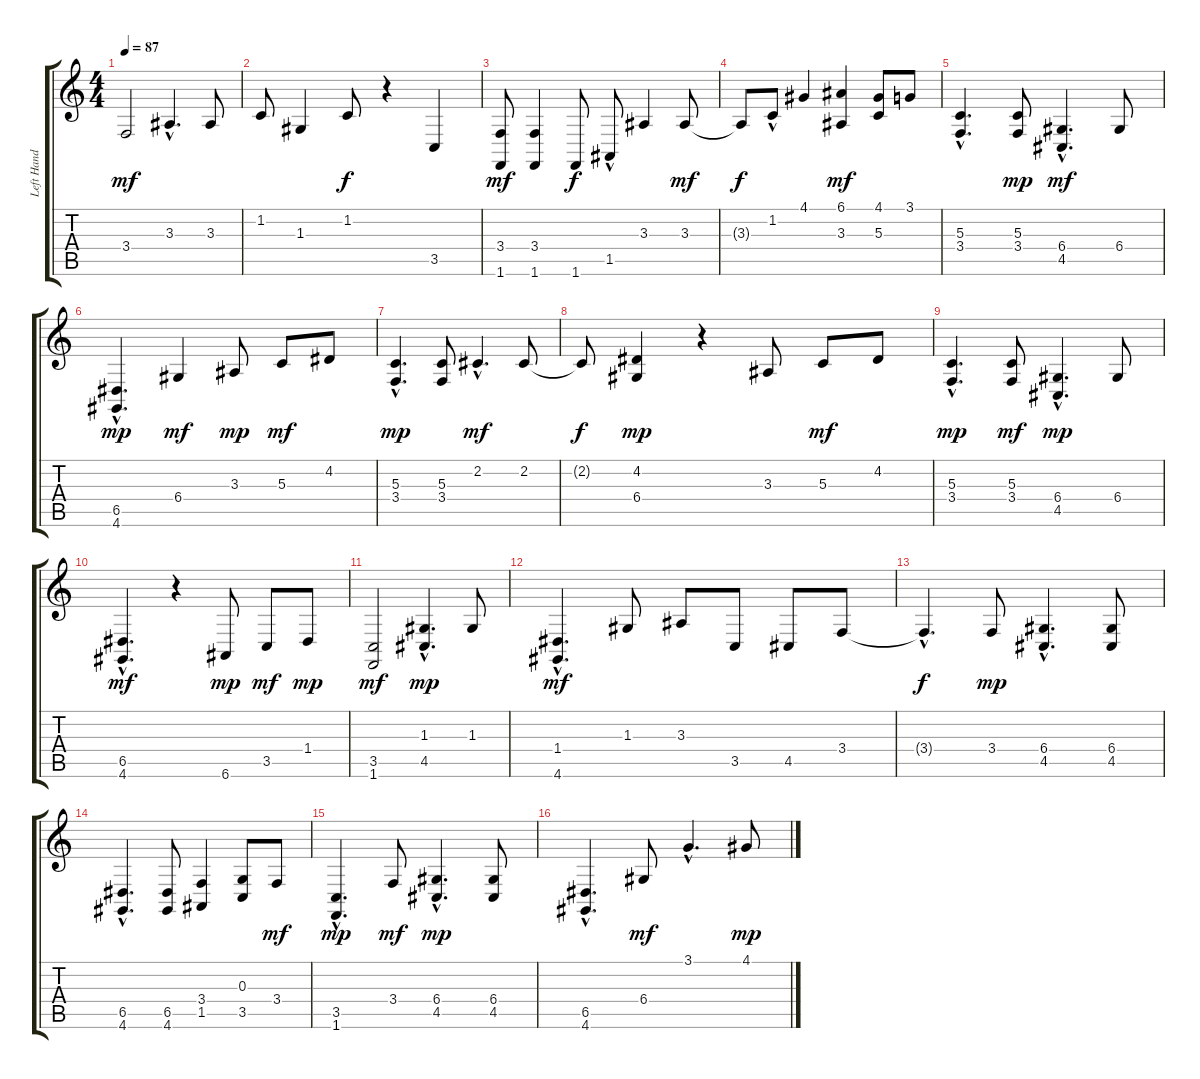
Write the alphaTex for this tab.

\track ("Left Hand" "Left Hand") {instrument acousticgrandpiano}
\staff {score tabs}
\tuning (E4 B3 G3 D3 A2 E2) {hide}
\ts (4 4)
\tempo 87
\clef g2
\ks c
3.4.2{dy mf} 3.3{hac}.4{d} 3.3.8 |
1.2.8 1.3.4 1.2.8{dy f} r.4 3.5.4 |
(3.4 1.6).8{dy mf} (3.4 1.6).4 1.6.8{dy f} 1.5{hac}.8 3.3.4 3.3.8{dy mf} |
3.3{t}.8{dy f} 1.2{hac}.8 4.1.4 (6.1 3.3).4{dy mf} (4.1 5.3).8 3.1.8 |
(5.3{hac} 3.4{hac}).4{d} (5.3 3.4).8{dy mp} (6.4{hac} 4.5{hac}).4{d dy mf} 6.4.8 |
(6.5{hac} 4.6{hac}).4{d dy mp} 6.4.4{dy mf} 3.3.8{dy mp} 5.3.8{dy mf} 4.2.8 |
(5.3{hac} 3.4{hac}).4{d dy mp} (5.3 3.4).8 2.2{hac}.4{d dy mf} 2.2.8 |
2.2{t}.8{dy f} (4.2 6.4).4{dy mp} r.4 3.3.8 5.3.8{dy mf} 4.2.8 |
(5.3{hac} 3.4{hac}).4{d dy mp} (5.3 3.4).8{dy mf} (6.4{hac} 4.5{hac}).4{d dy mp} 6.4.8 |
(6.5{hac} 4.6{hac}).4{d dy mf} r.4 6.6.8{dy mp} 3.5.8{dy mf} 1.4.8{dy mp} |
(3.5 1.6).2{dy mf} (1.3{hac} 4.5{hac}).4{d dy mp} 1.3.8 |
(1.4{hac} 4.6{hac}).4{d dy mf} 1.3.8 3.3.8 3.5.8 4.5.8 3.4.8 |
3.4{hac t}.4{d dy f} 3.4.8{dy mp} (6.4{hac} 4.5{hac}).4{d} (6.4 4.5).8 |
(6.5{hac} 4.6{hac}).4{d} (6.5 4.6).8 (3.4 1.5).4 (0.3 3.5).8 3.4.8{dy mf} |
(3.5{hac} 1.6{hac}).4{d dy mp} 3.4.8{dy mf} (6.4{hac} 4.5{hac}).4{d dy mp} (6.4 4.5).8 |
(6.5{hac} 4.6{hac}).4{d} 6.4.8{dy mf} 3.1{hac}.4{d} 4.1.8{dy mp}
